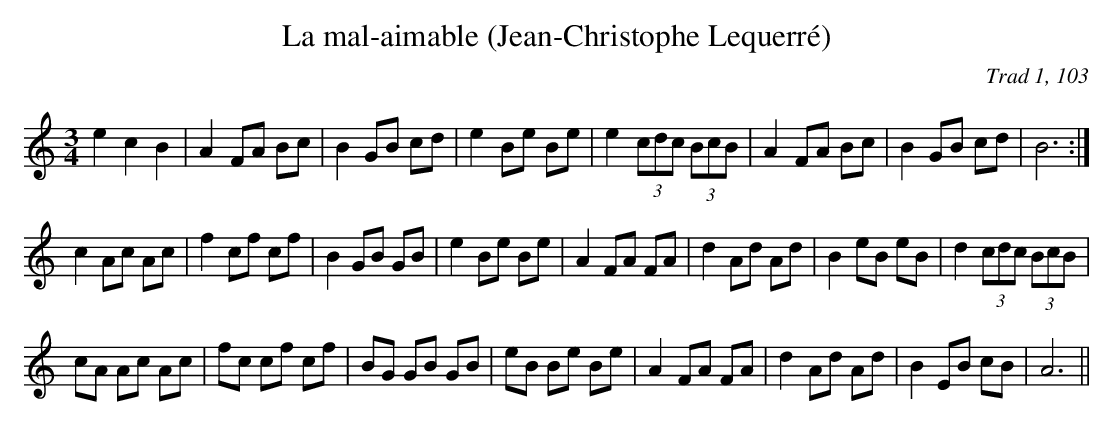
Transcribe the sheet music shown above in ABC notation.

X:1
T:La mal-aimable (Jean-Christophe Lequerré)
C:Trad 1, 103
M:3/4
L:1/8
K:C
e2c2B2|A2 FA Bc|B2 GB cd|e2 Be Be|\
e2 (3cdc (3BcB|A2 FA Bc|B2 GB cd|B6:|
c2 Ac Ac|f2 cf cf|B2 GB GB|e2 Be Be|\
A2 FA FA|d2 Ad Ad|B2 eB eB|d2 (3cdc (3BcB|
cA Ac Ac|fc cf cf|BG GB GB|eB Be Be|\
A2 FA FA|d2 Ad Ad|B2 EB cB|A6||
